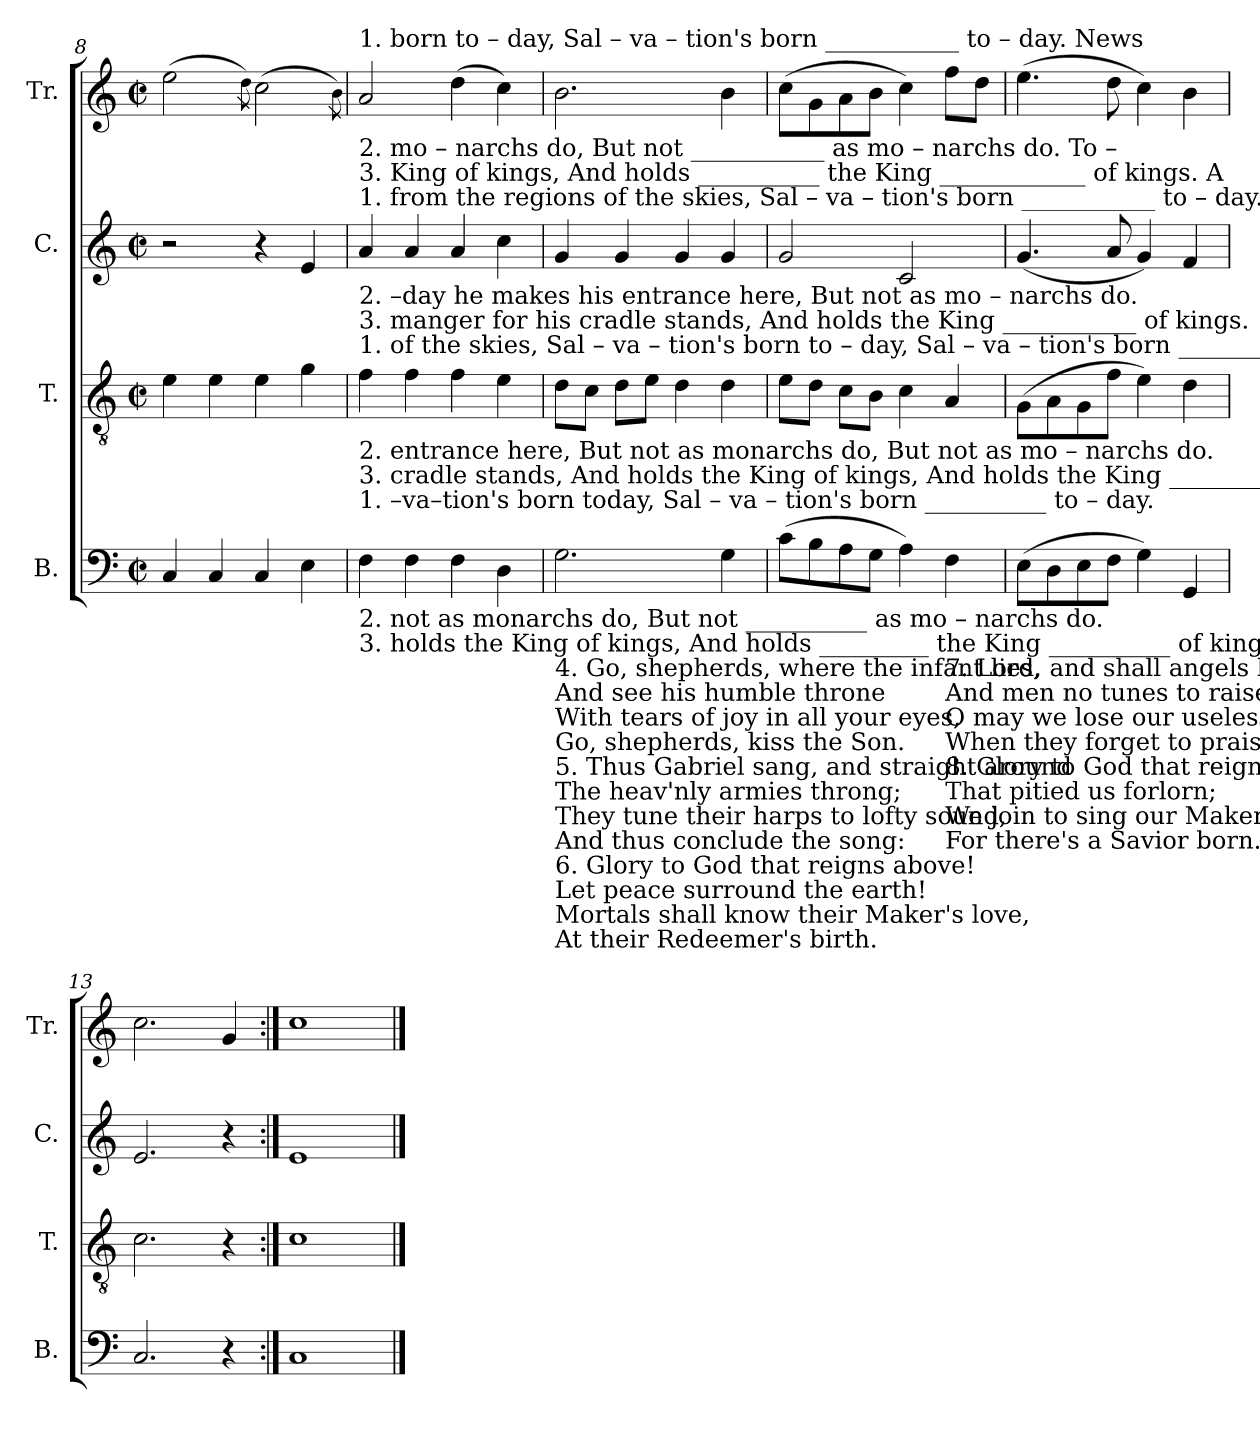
**kern	**kern	**kern	**kern
*part4	*part3	*part2	*part1
*staff4	*staff3	*staff2	*staff1
*I"B.	*I"T.	*I"C.	*I"Tr.
*I'B.	*I'T.	*I'C.	*I'Tr.
*clefF4	*clefGv2	*clefG2	*clefG2
*k[]	*k[]	*k[]	*k[]
*M2/2	*M2/2	*M2/2	*M2/2
*met(c|)	*met(c|)	*met(c|)	*met(c|)
=8	=8	=8	=8
4C/	4e\	2r	(2ee\
4C/	4e\	.	.
.	.	.	8qdd\)
4C/	4e\	4r	(2cc\
4E\	4g\	4e/	.
.	.	.	8qb\)
=9	=9	=9	=9
!	!	!	!LO:TX:a:t=1. born    to     –   day,                       Sal   –   va            –           tion's    born ___________  to  –  day.    News
!	!	!	!LO:TX:b:t=2. mo  –  narchs    do,                       But      not ___________   as         mo           –          narchs   do.     To –
!	!	!	!LO:TX:b:t=3. King    of         kings,                    And    holds __________  the      King ____________ of    kings.    A
!	!	!LO:TX:a:t=1. from the regions of    the   skies,  Sal   –     va     –     tion's               born ___________  to  –  day.	!
!	!	!LO:TX:b:t=2. –day he makes his entrance here,  But     not               as                   mo            –         narchs   do.	!
!	!	!LO:TX:b:t=3. manger  for    his   cradle stands,  And    holds            the                 King ___________  of    kings.	!
!	!LO:TX:a:t=1. of  the skies, Sal – va – tion's  born to – day,    Sal  –  va  –  tion's    born __________  to  –  day.	!	!
!	!LO:TX:b:t=2. entrance here,  But not   as    monarchs  do,     But     not     as         mo        –         narchs    do.	!	!
!	!LO:TX:b:t=3. cradle stands,  And holds the King of kings,    And   holds   the      King __________  of   kings.	!	!
!LO:TX:a:t=1. –va–tion's born today,                    Sal  –   va              –         tion's       born __________    to  –  day.	!	!	!
!LO:TX:b:t=2. not  as  monarchs  do,                    But      not __________    as           mo           –           narchs  do.	!	!	!
!LO:TX:b:t=3. holds the King of kings,                And     holds _________   the         King __________    of    kings.	!	!	!
4F\	4f\	4a/	2a/
4F\	4f\	4a/	.
4F\	4f\	4a/	(4dd\
4D\	4e\	4cc\	4cc\)
=10	=10	=10	=10
!LO:TX:b:t=4. Go, shepherds, where the infant lies,	!	!	!
!LO:TX:b:t=And see his humble throne	!	!	!
!LO:TX:b:t=With tears of joy in all your eyes,	!	!	!
!LO:TX:b:t=Go, shepherds, kiss the Son.	!	!	!
!LO:TX:b:t=5. Thus Gabriel sang, and straight around	!	!	!
!LO:TX:b:t=The heav'nly armies throng;	!	!	!
!LO:TX:b:t=They tune their harps to lofty sound,	!	!	!
!LO:TX:b:t=And thus conclude the song&colon;	!	!	!
!LO:TX:b:t=6. Glory to God that reigns above!	!	!	!
!LO:TX:b:t=Let peace surround the earth!	!	!	!
!LO:TX:b:t=Mortals shall know their Maker's love,	!	!	!
!LO:TX:b:t=At their Redeemer's birth.	!	!	!
2.G\	8d\L	4g/	2.b\
.	8c\J	.	.
.	8d\L	4g/	.
.	8e\J	.	.
.	4d\	4g/	.
4G\	4d\	4g/	4b\
=11	=11	=11	=11
(8c\L	8e\L	2g/	(8cc\L
8B\	8d\J	.	8g\
8A\	8c\L	.	8a\
8G\J	8B\J	.	8b\J
4A\)	4c\	2c/	4cc\)
!LO:TX:b:t=7. Lord, and shall angels have their songs,	!	!	!
!LO:TX:b:t=And men no tunes to raise?	!	!	!
!LO:TX:b:t=O may we lose our useless tongues	!	!	!
!LO:TX:b:t=When they forget to praise.	!	!	!
!LO:TX:b:t=8. Glory to God that reigns above,	!	!	!
!LO:TX:b:t=That pitied us forlorn;	!	!	!
!LO:TX:b:t=We join to sing our Maker's love,	!	!	!
!LO:TX:b:t=For there's a Savior born.	!	!	!
4F\	4A/	.	8ff\L
.	.	.	8dd\J
=12	=12	=12	=12
(8E\L	(8G\L	(4.g/	(4.ee\
8D\	8A\	.	.
8E\	8G\	.	.
8F\J	8f\J	8a/	8dd\
4G\)	4e\)	4g/)	4cc\)
4GG/	4d\	4f/	4b\
=13	=13	=13	=13
2.C/	2.c\	2.e/	2.cc\
4r	4r	4r	4g/
=14:|!	=14:|!	=14:|!	=14:|!
1C	1c	1e	1cc
==	==	==	==
*-	*-	*-	*-
